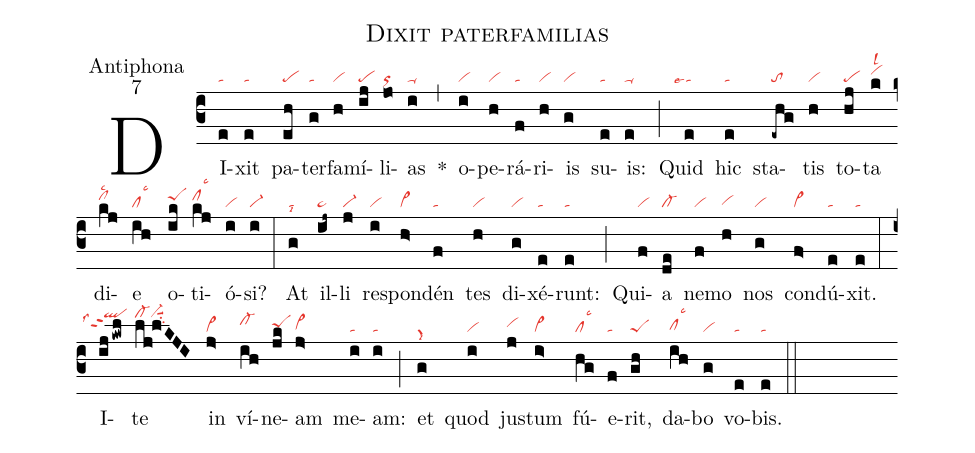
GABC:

name:Dixit paterfamilias;
office-part:Antiphona;
mode:7;
nabc-lines:1;
%%
(c3)
DI(e|ta)xit(e|ta) pa(eh|pe)ter(g|ta)fa(h|vi)mí(ij|pe)li(jo<|or)as(i|ta-) *(,)
o(i|vi)pe(h|vi)rá(f|ta)ri(h|vi)is(g|vi) su(e|ta)is:(e|ta-) (;)
Quid(e|```talse4) hic(e|ta) sta(-ehg|to)tis(h|vi) to(hj|pe)ta(k|vihilsl2)
di(kj|clhilsc2)e(ih|cllsc3) o(ik|peShi)ti(kj|clhilsc3)ó(i|vi)si?(i|vi-) (:)
At(g|talsi8) il(ij~|ta>)li(j|vi-) re(i|vi)spon(h>|vi>)dén(f|ta) tes(h|vi) di(g|vi)xé(e|ta)runt:(e|ta) (;)
Qui(f|vi)a(de|cl-) ne(f|vi)mo(h|vihg) nos(g|vi) con(f>|vi>)dú(e|ta)xit.(e|ta) (:)
I(ijkwl|`````qlhlppt2lss4)te(lj!lKJI|cl-hlvi-hlsuu1su2) in(j>|vi>) ví(ih|cl-hi)ne(jk|peShh)am(j>|vi>hg) me(i|ta)am:(i|ta) (;)
et(g|grlsi8) quod(i|vi) ju(j|vihh)stum(i>|vi>) fú(hg|cllsc3)e(f|ta)rit,(gh|peS) da(ih|clhglsc3)bo(g|vi) vo(e|ta)bis.(e|ta) (::)
